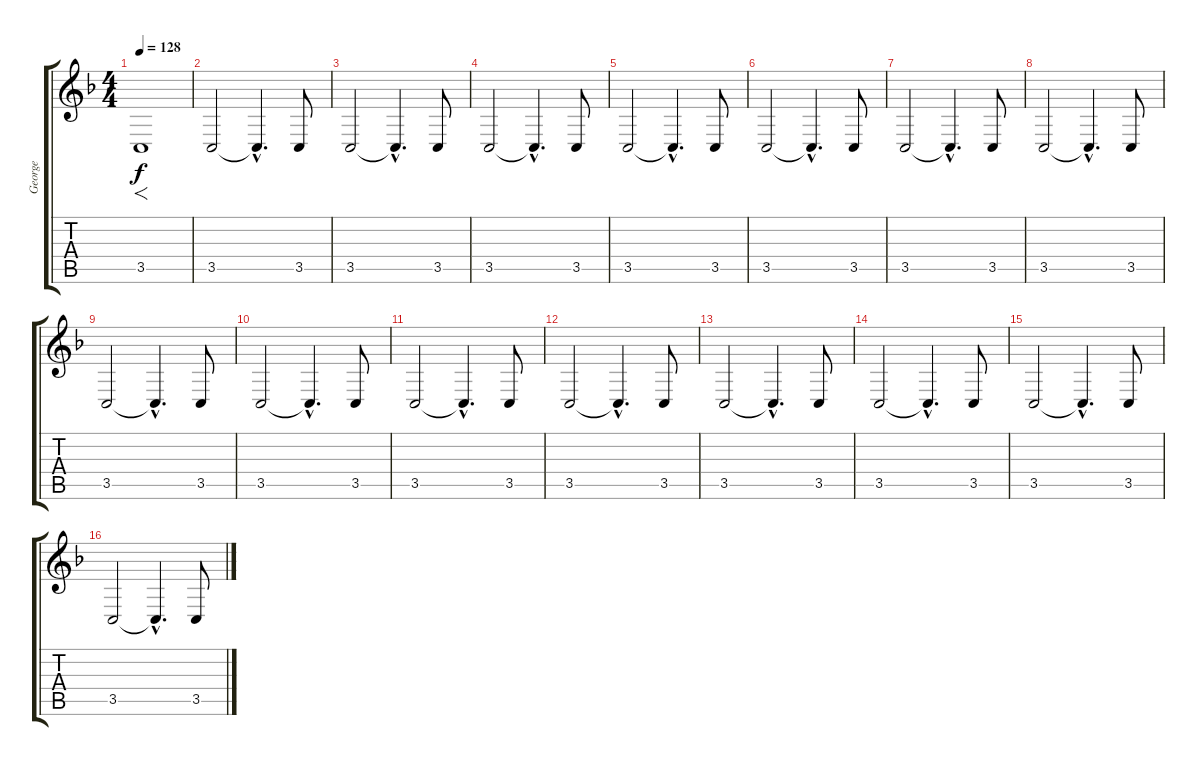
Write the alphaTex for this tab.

\track ("George" "George") {instrument sitar}
\staff {score tabs}
\tuning (E4 B3 G3 D3 A2 E2) {hide}
\ts (4 4)
\tempo 128
\clef g2
\ks f
3.5.1{f dy f instrument sitar} |
3.5.2 3.5{hac t}.4{d} 3.5.8 |
3.5.2 3.5{hac t}.4{d} 3.5.8 |
3.5.2 3.5{hac t}.4{d} 3.5.8 |
3.5.2 3.5{hac t}.4{d} 3.5.8 |
3.5.2 3.5{hac t}.4{d} 3.5.8 |
3.5.2 3.5{hac t}.4{d} 3.5.8 |
3.5.2 3.5{hac t}.4{d} 3.5.8 |
3.5.2 3.5{hac t}.4{d} 3.5.8 |
3.5.2 3.5{hac t}.4{d} 3.5.8 |
3.5.2 3.5{hac t}.4{d} 3.5.8 |
3.5.2 3.5{hac t}.4{d} 3.5.8 |
3.5.2 3.5{hac t}.4{d} 3.5.8 |
3.5.2 3.5{hac t}.4{d} 3.5.8 |
3.5.2 3.5{hac t}.4{d} 3.5.8 |
3.5.2 3.5{hac t}.4{d} 3.5.8
